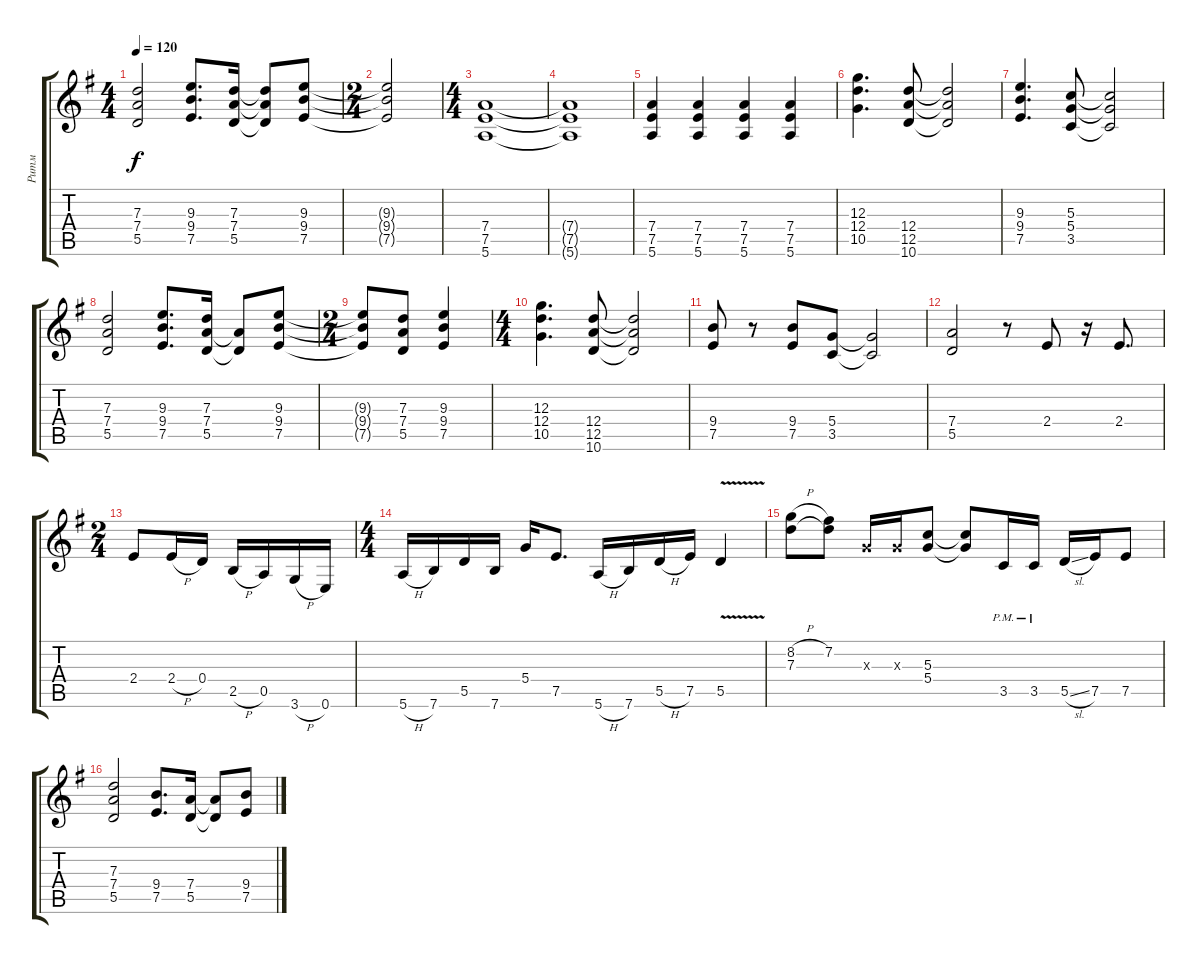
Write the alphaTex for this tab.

\track ("Ритм " "Ритм ") {instrument distortionguitar}
\staff {score tabs}
\tuning (E4 B3 G3 D3 A2 E2) {hide}
\ts (4 4)
\tempo 120
\clef g2
\ks g
(7.3 7.4 5.5).2{dy f} (9.3 9.4 7.5).8{d} (7.3 7.4 5.5).16 (7.3{t} 7.4{t} 5.5{t}).8 (9.3 9.4 7.5).8 |
\ts (2 4)
(9.3{t} 9.4{t} 7.5{t}).2 |
\ts (4 4)
(7.4 7.5 5.6).1 |
(7.4{t} 7.5{t} 5.6{t}).1 |
(7.4 7.5 5.6).4 (7.4 7.5 5.6).4 (7.4 7.5 5.6).4 (7.4 7.5 5.6).4 |
(12.3 12.4 10.5).4{d} (12.4 12.5 10.6).8 (12.4{t} 12.5{t} 10.6{t}).2 |
(9.3 9.4 7.5).4{d} (5.3 5.4 3.5).8 (5.3{t} 5.4{t} 3.5{t}).2 |
(7.3 7.4 5.5).2 (9.3 9.4 7.5).8{d} (7.3 7.4 5.5).16 (7.4{t} 5.5{t}).8 (9.3 9.4 7.5).8 |
\ts (2 4)
(9.3{t} 9.4{t} 7.5{t}).8 (7.3 7.4 5.5).8 (9.3 9.4 7.5).4 |
\ts (4 4)
(12.3 12.4 10.5).4{d} (12.4 12.5 10.6).8 (12.4{t} 12.5{t} 10.6{t}).2 |
(9.4 7.5).8 r.8 (9.4 7.5).8 (5.4 3.5).8 (5.4{t} 3.5{t}).2 |
(7.4 5.5).2 r.8 2.4.8 r.16 2.4.8{d} |
\ts (2 4)
2.4.8 2.4{h}.16 0.4.16 2.5{h}.16 0.5.16 3.6{h}.16 0.6.16 |
\ts (4 4)
5.6{h}.16 7.6.16 5.5.16 7.6.16 5.4.16 7.5.8{d} 5.6{h}.16 7.6.16 5.5{h}.16 7.5.16 5.5{v}.4 |
(8.2{h} 7.3).8 (7.2 7.3{t}).8 0.3{x}.16 0.3{x}.16 (5.3 5.4).8 (5.3{t} 5.4{t}).8 3.5{pm}.16 3.5{pm}.16 5.5{sl}.16 7.5.16 7.5.8 |
(7.3 7.4 5.5).2 (9.4 7.5).8{d} (7.4 5.5).16 (7.4{t} 5.5{t}).8 (9.4 7.5).8
